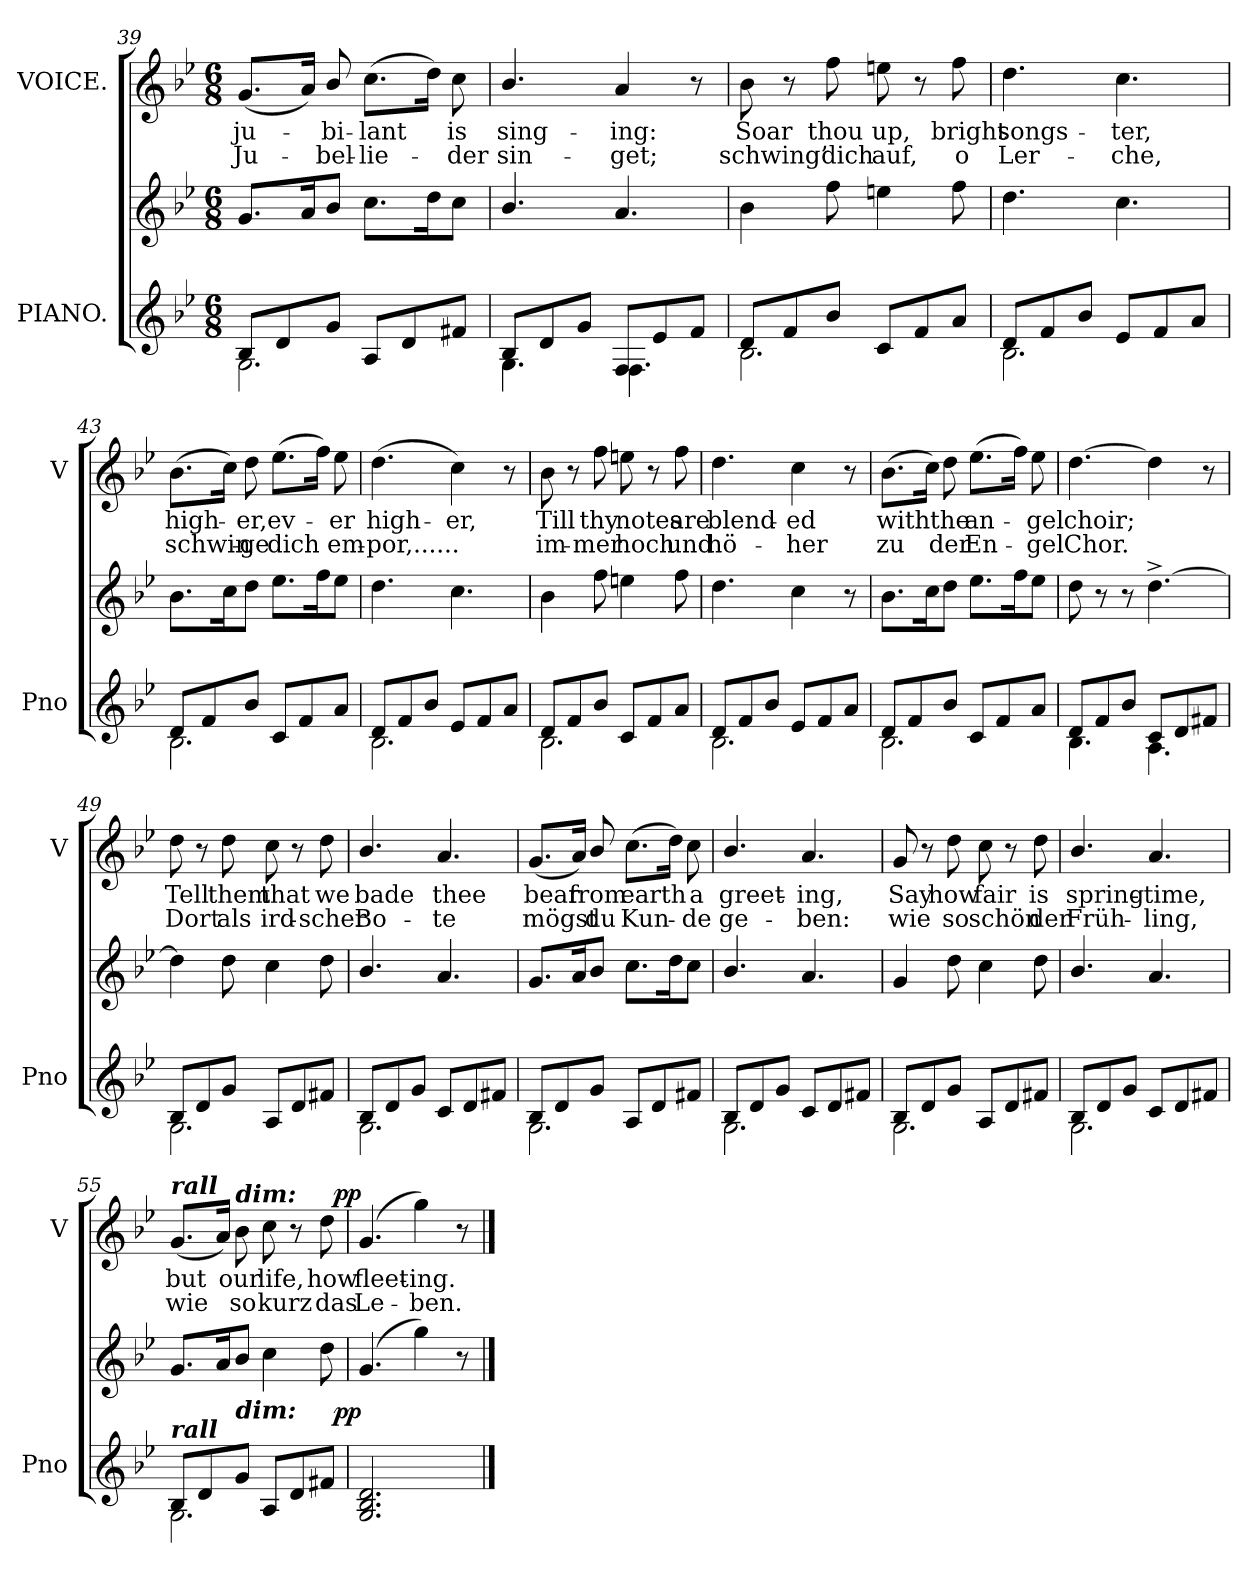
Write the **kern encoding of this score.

**kern	**kern	**dynam	**kern	**text	**text	**dynam
*part2	*part2	*part2	*part1	*part1	*part1	*part1
*staff3	*staff2	*staff2/3	*staff1	*staff1	*staff1	*staff1
*I"PIANO.	*	*	*I"VOICE.	*	*	*
*I'Pno	*	*	*I'V	*	*	*
*clefG2	*clefG2	*	*clefG2	*	*	*
*k[b-e-]	*k[b-e-]	*	*k[b-e-]	*	*	*
*g:	*g:	*	*g:	*	*	*
*M6/8	*M6/8	*	*M6/8	*	*	*
=39	=39	=39	=39	=39	=39	=39
*^	*	*	*	*	*	*
!	!	!	!	!	!LO:LY:i	!	!
8B-L	2.G	8.gL	.	(<8.gL	ju-	Ju-	.
8d	.	.	.	.	.	.	.
.	.	16aK	.	16aJk)	.	.	.
!	!	!	!	!	!LO:LY:i	!	!
8gJ	.	8b-J	.	8b-/	-bi-	-bel-	.
!	!	!	!	!	!LO:LY:i	!	!
8AL	.	8.ccL	.	(>8.ccL	-lant	-lie-	.
8d	.	.	.	.	.	.	.
.	.	16ddK	.	16ddJk)	.	.	.
!	!	!	!	!	!LO:LY:i	!	!
8f#XJ	.	8ccJ	.	8cc	is	-der	.
=40	=40	=40	=40	=40	=40	=40	=40
!	!	!	!	!	!LO:LY:i	!	!
8B-L	4.G	4.b-/	.	4.b-/	sing-	sin-	.
8d	.	.	.	.	.	.	.
8gJ	.	.	.	.	.	.	.
!	!	!	!	!	!LO:LY:i	!	!
8FL	4.F	4.a	.	4a	-ing:	-get;	.
8e-	.	.	.	.	.	.	.
8fJ	.	.	.	8r	.	.	.
=41	=41	=41	=41	=41	=41	=41	=41
!	!	!	!	!	!LO:LY:i	!	!
8dL	2.B-	4b-	.	8b-	Soar	schwing’	.
8f	.	.	.	8r	.	.	.
!	!	!	!	!	!LO:LY:i	!	!
8b-J	.	8ff	.	8ff	thou	dich	.
!	!	!	!	!	!LO:LY:i	!	!
8cL	.	4een	.	8een	up,	auf,	.
8f	.	.	.	8r	.	.	.
!	!	!	!	!	!LO:LY:i	!	!
8aJ	.	8ff	.	8ff	bright	o	.
=42	=42	=42	=42	=42	=42	=42	=42
!	!	!	!	!	!LO:LY:i	!	!
8dL	2.B-	4.dd	.	4.dd	songs-	Ler-	.
8f	.	.	.	.	.	.	.
8b-J	.	.	.	.	.	.	.
!	!	!	!	!	!LO:LY:i	!	!
8e-L	.	4.cc	.	4.cc	-ter,	-che,	.
8f	.	.	.	.	.	.	.
8aJ	.	.	.	.	.	.	.
=43	=43	=43	=43	=43	=43	=43	=43
!	!	!	!	!	!LO:LY:i	!	!
8dL	2.B-	8.b-L	.	(>8.b-L	high-	schwin-	.
8f	.	.	.	.	.	.	.
.	.	16ccK	.	16ccJk)	.	.	.
!	!	!	!	!	!LO:LY:i	!	!
8b-J	.	8ddJ	.	8dd	-er,	-ge	.
!	!	!	!	!	!LO:LY:i	!	!
8cL	.	8.ee-L	.	(>8.ee-L	ev-	dich	.
8f	.	.	.	.	.	.	.
.	.	16ffK	.	16ffJk)	.	.	.
!	!	!	!	!	!LO:LY:i	!	!
8aJ	.	8ee-J	.	8ee-	-er	em-	.
=44	=44	=44	=44	=44	=44	=44	=44
!	!	!	!	!	!LO:LY:i	!	!
8dL	2.B-	4.dd	.	(>4.dd	high-	-por,......	.
8f	.	.	.	.	.	.	.
8b-J	.	.	.	.	.	.	.
!	!	!	!	!	!LO:LY:i	!	!
8e-L	.	4.cc	.	4cc)	-er,	.	.
8f	.	.	.	.	.	.	.
8aJ	.	.	.	8r	.	.	.
=45	=45	=45	=45	=45	=45	=45	=45
!	!	!	!	!	!LO:LY:i	!	!
8dL	2.B-	4b-	.	8b-	Till	im-	.
8f	.	.	.	8r	.	.	.
!	!	!	!	!	!LO:LY:i	!	!
8b-J	.	8ff	.	8ff	thy	-mer	.
!	!	!	!	!	!LO:LY:i	!	!
8cL	.	4een	.	8een	notes	hoch	.
8f	.	.	.	8r	.	.	.
!	!	!	!	!	!LO:LY:i	!	!
8aJ	.	8ff	.	8ff	are	und	.
=46	=46	=46	=46	=46	=46	=46	=46
!	!	!	!	!	!LO:LY:i	!	!
8dL	2.B-	4.dd	.	4.dd	blend-	hö-	.
8f	.	.	.	.	.	.	.
8b-J	.	.	.	.	.	.	.
!	!	!	!	!	!LO:LY:i	!	!
8e-L	.	4cc	.	4cc	-ed	-her	.
8f	.	.	.	.	.	.	.
8aJ	.	8r	.	8r	.	.	.
=47	=47	=47	=47	=47	=47	=47	=47
!	!	!	!	!	!LO:LY:i	!	!
8dL	2.B-	8.b-L	.	(>8.b-L	with	zu	.
8f	.	.	.	.	.	.	.
.	.	16ccK	.	16ccJk)	.	.	.
!	!	!	!	!	!LO:LY:i	!	!
8b-J	.	8ddJ	.	8dd	the	der	.
!	!	!	!	!	!LO:LY:i	!	!
8cL	.	8.ee-L	.	(>8.ee-L	an-	En-	.
8f	.	.	.	.	.	.	.
.	.	16ffK	.	16ffJk)	.	.	.
!	!	!	!	!	!LO:LY:i	!	!
8aJ	.	8ee-J	.	8ee-	-gel	-gel	.
=48	=48	=48	=48	=48	=48	=48	=48
!	!	!	!	!	!LO:LY:i	!	!
8dL	4.B-	8dd	.	[4.dd	choir;	Chor.	.
8f	.	8r	.	.	.	.	.
8b-J	.	8r	.	.	.	.	.
8cL	4.A	[4.dd^<	.	4dd]	.	.	.
8d	.	.	.	.	.	.	.
8f#XJ	.	.	.	8r	.	.	.
=49	=49	=49	=49	=49	=49	=49	=49
!	!	!	!	!	!LO:LY:i	!	!
8B-L	2.G	4dd]	.	8dd	Tell	Dort	.
8d	.	.	.	8r	.	.	.
!	!	!	!	!	!LO:LY:i	!	!
8gJ	.	8dd	.	8dd	them	als	.
!	!	!	!	!	!LO:LY:i	!	!
8AL	.	4cc	.	8cc	that	ird-	.
8d	.	.	.	8r	.	.	.
!	!	!	!	!	!LO:LY:i	!	!
8f#XJ	.	8dd	.	8dd	we	-scher	.
=50	=50	=50	=50	=50	=50	=50	=50
!	!	!	!	!	!LO:LY:i	!	!
8B-L	2.G	4.b-/	.	4.b-/	bade	Bo-	.
8d	.	.	.	.	.	.	.
8gJ	.	.	.	.	.	.	.
!	!	!	!	!	!LO:LY:i	!	!
8cL	.	4.a	.	4.a	thee	-te	.
8d	.	.	.	.	.	.	.
8f#XJ	.	.	.	.	.	.	.
=51	=51	=51	=51	=51	=51	=51	=51
!	!	!	!	!	!LO:LY:i	!	!
8B-L	2.G	8.gL	.	(<8.gL	bear	mögst	.
8d	.	.	.	.	.	.	.
.	.	16aK	.	16aJk)	.	.	.
!	!	!	!	!	!LO:LY:i	!	!
8gJ	.	8b-J	.	8b-/	from	du	.
!	!	!	!	!	!LO:LY:i	!	!
8AL	.	8.ccL	.	(>8.ccL	earth	Kun-	.
8d	.	.	.	.	.	.	.
.	.	16ddK	.	16ddJk)	.	.	.
!	!	!	!	!	!LO:LY:i	!	!
8f#XJ	.	8ccJ	.	8cc	a	-de	.
=52	=52	=52	=52	=52	=52	=52	=52
!	!	!	!	!	!LO:LY:i	!	!
8B-L	2.G	4.b-/	.	4.b-/	greet-	ge-	.
8d	.	.	.	.	.	.	.
8gJ	.	.	.	.	.	.	.
!	!	!	!	!	!LO:LY:i	!	!
8cL	.	4.a	.	4.a	-ing,	-ben:	.
8d	.	.	.	.	.	.	.
8f#XJ	.	.	.	.	.	.	.
=53	=53	=53	=53	=53	=53	=53	=53
!	!	!	!	!	!LO:LY:i	!	!
8B-L	2.G	4g	.	8g	Say	wie	.
8d	.	.	.	8r	.	.	.
!	!	!	!	!	!LO:LY:i	!	!
8gJ	.	8dd	.	8dd	how	so	.
!	!	!	!	!	!LO:LY:i	!	!
8AL	.	4cc	.	8cc	fair	schön	.
8d	.	.	.	8r	.	.	.
!	!	!	!	!	!LO:LY:i	!	!
8f#XJ	.	8dd	.	8dd	is	der	.
=54	=54	=54	=54	=54	=54	=54	=54
!	!	!	!	!	!LO:LY:i	!	!
8B-L	2.G	4.b-/	.	4.b-/	spring-	Früh-	.
8d	.	.	.	.	.	.	.
8gJ	.	.	.	.	.	.	.
!	!	!	!	!	!LO:LY:i	!	!
8cL	.	4.a	.	4.a	-time,	-ling,	.
8d	.	.	.	.	.	.	.
8f#XJ	.	.	.	.	.	.	.
=55	=55	=55	=55	=55	=55	=55	=55
!	!	!	!	!LO:TX:a:Bi:t=rall	!	!	!
!LO:TX:a:Bi:t=rall	!	!	!	!	!	!	!
!	!	!	!	!	!LO:LY:i	!	!
8B-L	2.G	8.gL	.	(<8.gL	but	wie	.
8d	.	.	.	.	.	.	.
.	.	16aK	.	16aJk)	.	.	.
!	!	!	!	!LO:TX:a:Bi:t=dim&colon;	!	!	!
!	!	!LO:TX:c:Bi:t=dim&colon;	!	!	!	!	!
!	!	!	!	!	!LO:LY:i	!	!
8gJ	.	8b-J	.	8b-	our	so	.
!	!	!	!	!	!LO:LY:i	!	!
8AL	.	4cc	.	8cc	life,	kurz	.
8d	.	.	.	8r	.	.	.
!	!	!	!	!	!LO:LY:i	!	!
8f#XJ	.	8dd	.	8dd	how	das	.
*v	*v	*	*	*	*	*	*
=56	=56	=56	=56	=56	=56	=56
!	!	!LO:DY:rj	!	!LO:LY:i	!	!LO:DY:a:rj
2.G 2.B- 2.d	(>4.g	pp	(>4.g	fleet-	Le-	pp
!	!	!	!	!LO:LY:i	!	!
.	4gg)	.	4gg)	-ing.	-ben.	.
.	8r	.	8r	.	.	.
==	==	==	==	==	==	==
*-	*-	*-	*-	*-	*-	*-
